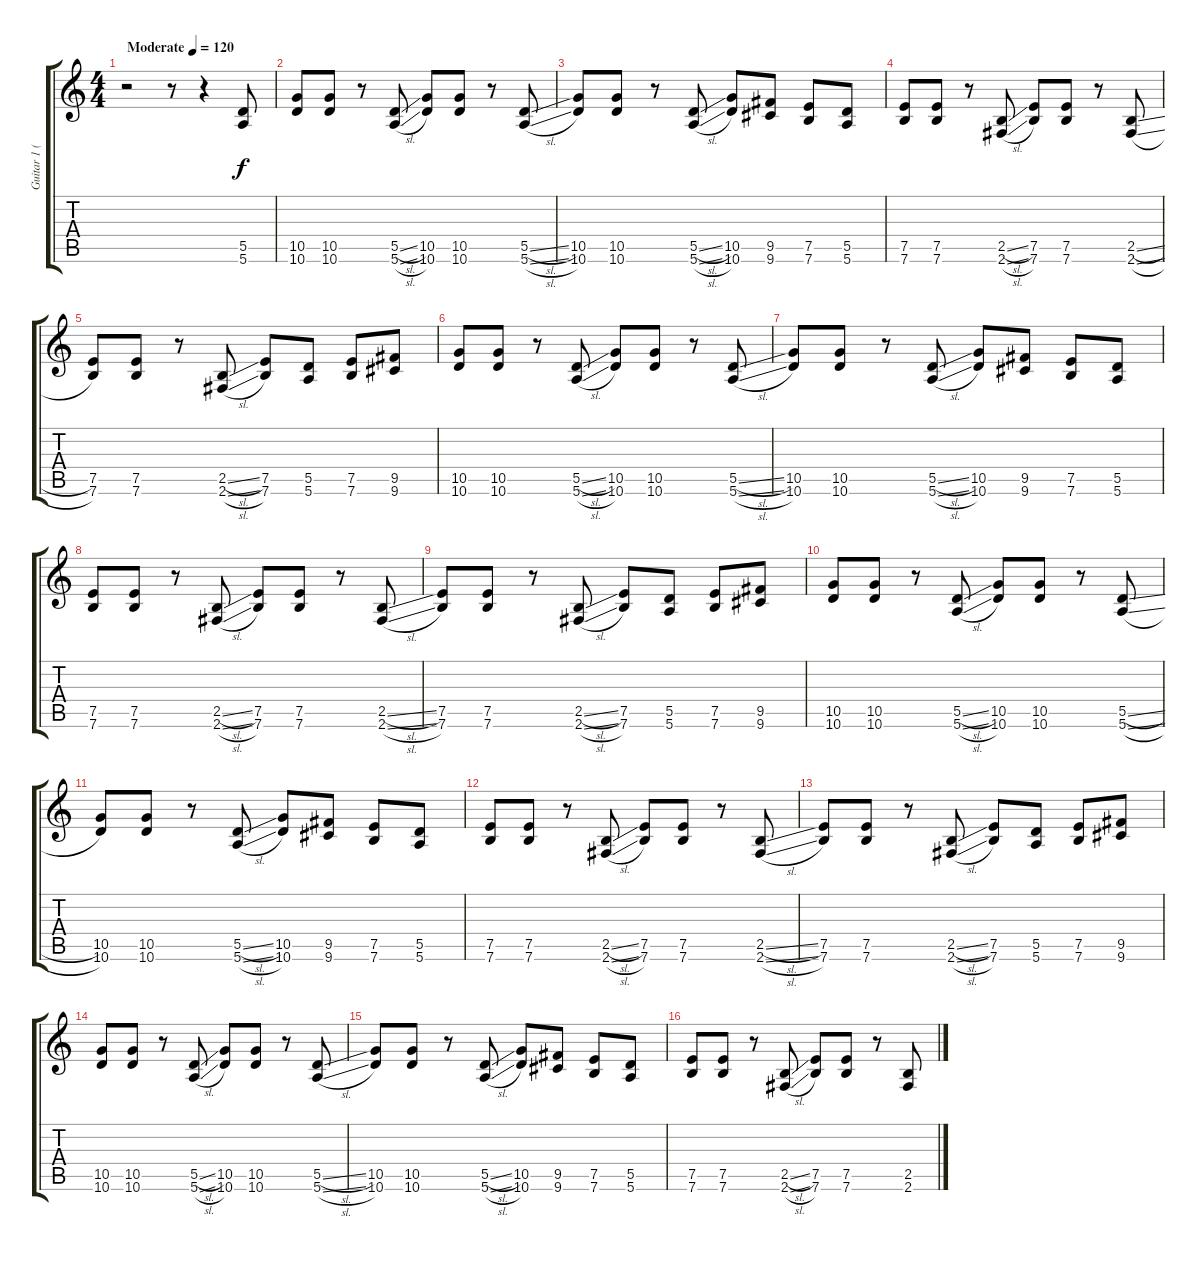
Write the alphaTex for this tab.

\track ("Guitar 1 (Light Distortion)" "Guitar 1 (") {instrument distortionguitar}
\staff {score tabs}
\tuning (E4 B3 G3 D3 A2 E2) {hide}
\ts (4 4)
\tempo (120 "Moderate")
\clef g2
\ks c
r.2{dy f instrument distortionguitar} r.8 r.4 (5.5 5.6).8 |
(10.5 10.6).8 (10.5 10.6).8 r.8 (5.5{sl} 5.6{sl}).8 (10.5 10.6).8 (10.5 10.6).8 r.8 (5.5{sl} 5.6{sl}).8 |
(10.5 10.6).8 (10.5 10.6).8 r.8 (5.5{sl} 5.6{sl}).8 (10.5 10.6).8 (9.5 9.6).8 (7.5 7.6).8 (5.5 5.6).8 |
(7.5 7.6).8 (7.5 7.6).8 r.8 (2.5{sl} 2.6{sl}).8 (7.5 7.6).8 (7.5 7.6).8 r.8 (2.5{sl} 2.6{sl}).8 |
(7.5 7.6).8 (7.5 7.6).8 r.8 (2.5{sl} 2.6{sl}).8 (7.5 7.6).8 (5.5 5.6).8 (7.5 7.6).8 (9.5 9.6).8 |
(10.5 10.6).8 (10.5 10.6).8 r.8 (5.5{sl} 5.6{sl}).8 (10.5 10.6).8 (10.5 10.6).8 r.8 (5.5{sl} 5.6{sl}).8 |
(10.5 10.6).8 (10.5 10.6).8 r.8 (5.5{sl} 5.6{sl}).8 (10.5 10.6).8 (9.5 9.6).8 (7.5 7.6).8 (5.5 5.6).8 |
(7.5 7.6).8 (7.5 7.6).8 r.8 (2.5{sl} 2.6{sl}).8 (7.5 7.6).8 (7.5 7.6).8 r.8 (2.5{sl} 2.6{sl}).8 |
(7.5 7.6).8 (7.5 7.6).8 r.8 (2.5{sl} 2.6{sl}).8 (7.5 7.6).8 (5.5 5.6).8 (7.5 7.6).8 (9.5 9.6).8 |
(10.5 10.6).8 (10.5 10.6).8 r.8 (5.5{sl} 5.6{sl}).8 (10.5 10.6).8 (10.5 10.6).8 r.8 (5.5{sl} 5.6{sl}).8 |
(10.5 10.6).8 (10.5 10.6).8 r.8 (5.5{sl} 5.6{sl}).8 (10.5 10.6).8 (9.5 9.6).8 (7.5 7.6).8 (5.5 5.6).8 |
(7.5 7.6).8 (7.5 7.6).8 r.8 (2.5{sl} 2.6{sl}).8 (7.5 7.6).8 (7.5 7.6).8 r.8 (2.5{sl} 2.6{sl}).8 |
(7.5 7.6).8 (7.5 7.6).8 r.8 (2.5{sl} 2.6{sl}).8 (7.5 7.6).8 (5.5 5.6).8 (7.5 7.6).8 (9.5 9.6).8 |
(10.5 10.6).8 (10.5 10.6).8 r.8 (5.5{sl} 5.6{sl}).8 (10.5 10.6).8 (10.5 10.6).8 r.8 (5.5{sl} 5.6{sl}).8 |
(10.5 10.6).8 (10.5 10.6).8 r.8 (5.5{sl} 5.6{sl}).8 (10.5 10.6).8 (9.5 9.6).8 (7.5 7.6).8 (5.5 5.6).8 |
(7.5 7.6).8 (7.5 7.6).8 r.8 (2.5{sl} 2.6{sl}).8 (7.5 7.6).8 (7.5 7.6).8 r.8 (2.5{sl} 2.6{sl}).8
